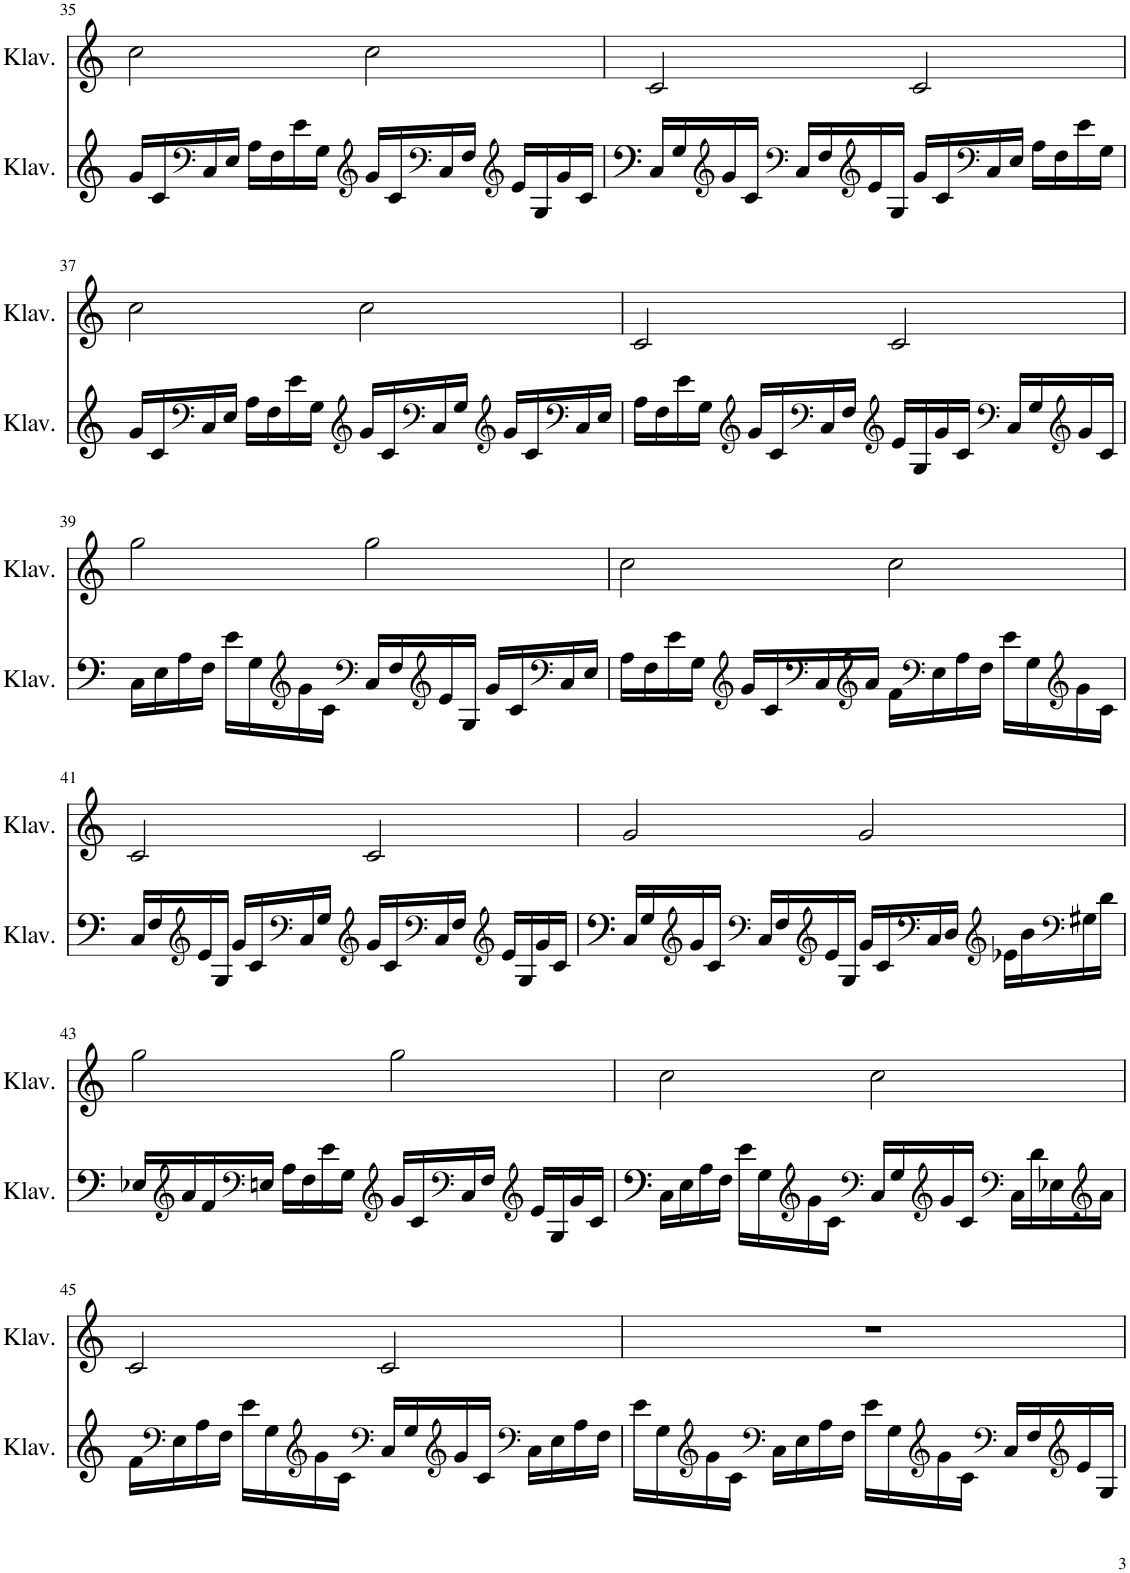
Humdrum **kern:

**kern	**kern
*part2	*part1
*staff2	*staff1
*I"Klavier	*I"Klavier
*I'Klav.	*I'Klav.
!!LO:PB:g=z
*clefF4	*clefG2
*k[]	*k[]
*M4/4	*M4/4
=35	=35
16g/LL	2cc\
16c/	.
*clefF4	*
16C/	.
16E/JJ	.
16A\LL	.
16F\	.
16e\	.
16G\JJ	.
*clefG2	*
16g/LL	2cc\
16c/	.
*clefF4	*
16C/	.
16F/JJ	.
*clefG2	*
16e/LL	.
16G/	.
16g/	.
16c/JJ	.
=36	=36
16C/LL	2c/
16G/	.
*clefG2	*
16g/	.
16c/JJ	.
*clefF4	*
16C/LL	.
16F/	.
*clefG2	*
16e/	.
16G/JJ	.
16g/LL	2c/
16c/	.
*clefF4	*
16C/	.
16E/JJ	.
16A\LL	.
16F\	.
16e\	.
16G\JJ	.
!!LO:LB:g=z
=37	=37
16g/LL	2cc\
16c/	.
*clefF4	*
16C/	.
16E/JJ	.
16A\LL	.
16F\	.
16e\	.
16G\JJ	.
*clefG2	*
16g/LL	2cc\
16c/	.
*clefF4	*
16C/	.
16G/JJ	.
*clefG2	*
16g/LL	.
16c/	.
*clefF4	*
16C/	.
16E/JJ	.
=38	=38
16A\LL	2c/
16F\	.
16e\	.
16G\JJ	.
*clefG2	*
16g/LL	.
16c/	.
*clefF4	*
16C/	.
16F/JJ	.
*clefG2	*
16e/LL	2c/
16G/	.
16g/	.
16c/JJ	.
*clefF4	*
16C/LL	.
16G/	.
*clefG2	*
16g/	.
16c/JJ	.
!!LO:LB:g=z
=39	=39
16C\LL	2gg\
16E\	.
16A\	.
16F\JJ	.
16e\LL	.
16G\	.
*clefG2	*
16g\	.
16c\JJ	.
*clefF4	*
16C/LL	2gg\
16F/	.
*clefG2	*
16e/	.
16G/JJ	.
16g/LL	.
16c/	.
*clefF4	*
16C/	.
16E/JJ	.
=40	=40
16A\LL	2cc\
16F\	.
16e\	.
16G\JJ	.
*clefG2	*
16g/LL	.
16c/	.
*clefF4	*
16C/	.
*clefG2	*
16a/JJ	.
16f\LL	2cc\
*clefF4	*
16E\	.
16A\	.
16F\JJ	.
16e\LL	.
16G\	.
*clefG2	*
16g\	.
16c\JJ	.
!!LO:LB:g=z
=41	=41
16C/LL	2c/
16F/	.
*clefG2	*
16e/	.
16G/JJ	.
16g/LL	.
16c/	.
*clefF4	*
16C/	.
16G/JJ	.
*clefG2	*
16g/LL	2c/
16c/	.
*clefF4	*
16C/	.
16F/JJ	.
*clefG2	*
16e/LL	.
16G/	.
16g/	.
16c/JJ	.
=42	=42
16C/LL	2g/
16G/	.
*clefG2	*
16g/	.
16c/JJ	.
*clefF4	*
16C/LL	.
16F/	.
*clefG2	*
16e/	.
16G/JJ	.
16g/LL	2g/
16c/	.
*clefF4	*
16C/	.
16D/JJ	.
*clefG2	*
16e-X\LL	.
16b\	.
*clefF4	*
16G#X\	.
16d\JJ	.
!!LO:LB:g=z
=43	=43
16E-X/LL	2gg\
*clefG2	*
16a/	.
16f/	.
*clefF4	*
16En/JJ	.
16A\LL	.
16F\	.
16e\	.
16G\JJ	.
*clefG2	*
16g/LL	2gg\
16c/	.
*clefF4	*
16C/	.
16F/JJ	.
*clefG2	*
16e/LL	.
16G/	.
16g/	.
16c/JJ	.
=44	=44
16C\LL	2cc\
16E\	.
16A\	.
16F\JJ	.
16e\LL	.
16G\	.
*clefG2	*
16g\	.
16c\JJ	.
*clefF4	*
16C/LL	2cc\
16G/	.
*clefG2	*
16g/	.
16c/JJ	.
*clefF4	*
16C\LL	.
16d\	.
16E-X\	.
*clefG2	*
16a\JJ	.
!!LO:LB:g=z
=45	=45
16f\LL	2c/
*clefF4	*
16E\	.
16A\	.
16F\JJ	.
16e\LL	.
16G\	.
*clefG2	*
16g\	.
16c\JJ	.
*clefF4	*
16C/LL	2c/
16G/	.
*clefG2	*
16g/	.
16c/JJ	.
*clefF4	*
16C\LL	.
16E\	.
16A\	.
16F\JJ	.
=46	=46
16e\LL	1r
16G\	.
*clefG2	*
16g\	.
16c\JJ	.
*clefF4	*
16C\LL	.
16E\	.
16A\	.
16F\JJ	.
16e\LL	.
16G\	.
*clefG2	*
16g\	.
16c\JJ	.
*clefF4	*
16C/LL	.
16F/	.
*clefG2	*
16e/	.
16G/JJ	.
=	=
*-	*-
